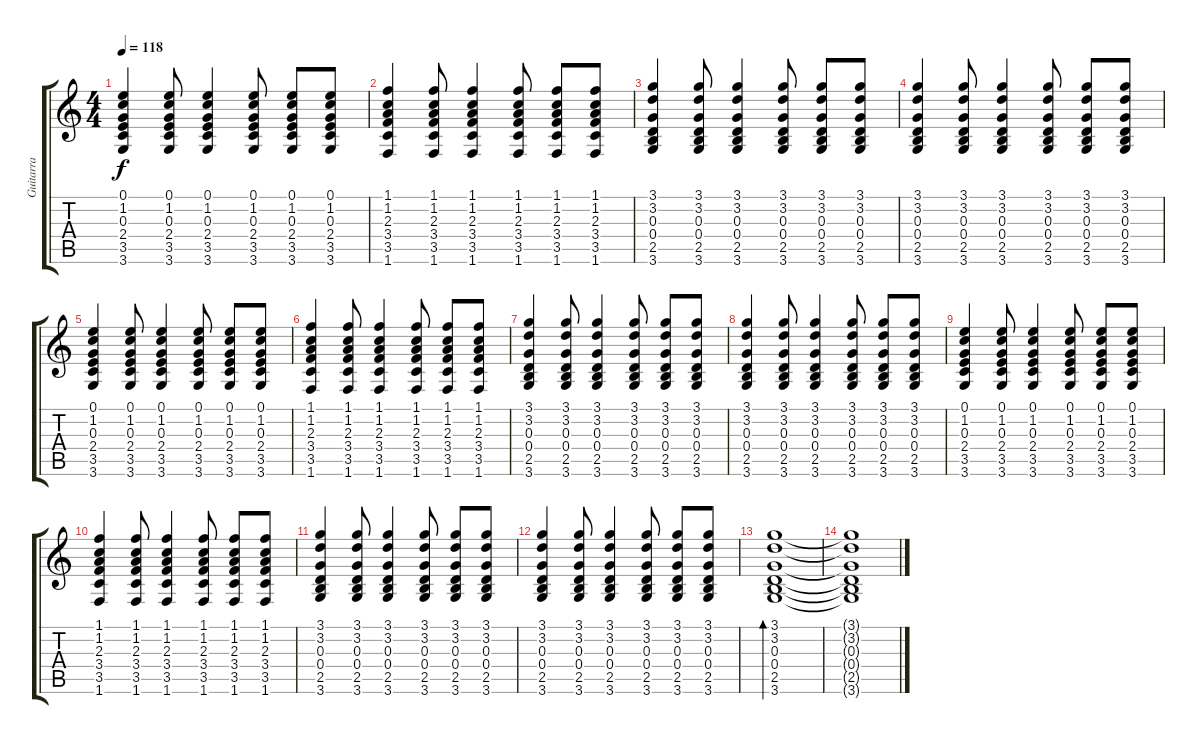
\track ("Guitarra" "Guitarra") {instrument acousticguitarsteel}
\staff {score tabs}
\tuning (E4 B3 G3 D3 A2 E2) {hide}
\ts (4 4)
\tempo 118
\clef g2
\ks c
(0.1 1.2 0.3 2.4 3.5 3.6).4{dy f} (0.1 1.2 0.3 2.4 3.5 3.6).8 (0.1 1.2 0.3 2.4 3.5 3.6).4 (0.1 1.2 0.3 2.4 3.5 3.6).8 (0.1 1.2 0.3 2.4 3.5 3.6).8 (0.1 1.2 0.3 2.4 3.5 3.6).8 |
(1.1 1.2 2.3 3.4 3.5 1.6).4 (1.1 1.2 2.3 3.4 3.5 1.6).8 (1.1 1.2 2.3 3.4 3.5 1.6).4 (1.1 1.2 2.3 3.4 3.5 1.6).8 (1.1 1.2 2.3 3.4 3.5 1.6).8 (1.1 1.2 2.3 3.4 3.5 1.6).8 |
(3.1 3.2 0.3 0.4 2.5 3.6).4 (3.1 3.2 0.3 0.4 2.5 3.6).8 (3.1 3.2 0.3 0.4 2.5 3.6).4 (3.1 3.2 0.3 0.4 2.5 3.6).8 (3.1 3.2 0.3 0.4 2.5 3.6).8 (3.1 3.2 0.3 0.4 2.5 3.6).8 |
(3.1 3.2 0.3 0.4 2.5 3.6).4 (3.1 3.2 0.3 0.4 2.5 3.6).8 (3.1 3.2 0.3 0.4 2.5 3.6).4 (3.1 3.2 0.3 0.4 2.5 3.6).8 (3.1 3.2 0.3 0.4 2.5 3.6).8 (3.1 3.2 0.3 0.4 2.5 3.6).8 |
(0.1 1.2 0.3 2.4 3.5 3.6).4 (0.1 1.2 0.3 2.4 3.5 3.6).8 (0.1 1.2 0.3 2.4 3.5 3.6).4 (0.1 1.2 0.3 2.4 3.5 3.6).8 (0.1 1.2 0.3 2.4 3.5 3.6).8 (0.1 1.2 0.3 2.4 3.5 3.6).8 |
(1.1 1.2 2.3 3.4 3.5 1.6).4 (1.1 1.2 2.3 3.4 3.5 1.6).8 (1.1 1.2 2.3 3.4 3.5 1.6).4 (1.1 1.2 2.3 3.4 3.5 1.6).8 (1.1 1.2 2.3 3.4 3.5 1.6).8 (1.1 1.2 2.3 3.4 3.5 1.6).8 |
(3.1 3.2 0.3 0.4 2.5 3.6).4 (3.1 3.2 0.3 0.4 2.5 3.6).8 (3.1 3.2 0.3 0.4 2.5 3.6).4 (3.1 3.2 0.3 0.4 2.5 3.6).8 (3.1 3.2 0.3 0.4 2.5 3.6).8 (3.1 3.2 0.3 0.4 2.5 3.6).8 |
(3.1 3.2 0.3 0.4 2.5 3.6).4 (3.1 3.2 0.3 0.4 2.5 3.6).8 (3.1 3.2 0.3 0.4 2.5 3.6).4 (3.1 3.2 0.3 0.4 2.5 3.6).8 (3.1 3.2 0.3 0.4 2.5 3.6).8 (3.1 3.2 0.3 0.4 2.5 3.6).8 |
(0.1 1.2 0.3 2.4 3.5 3.6).4 (0.1 1.2 0.3 2.4 3.5 3.6).8 (0.1 1.2 0.3 2.4 3.5 3.6).4 (0.1 1.2 0.3 2.4 3.5 3.6).8 (0.1 1.2 0.3 2.4 3.5 3.6).8 (0.1 1.2 0.3 2.4 3.5 3.6).8 |
(1.1 1.2 2.3 3.4 3.5 1.6).4 (1.1 1.2 2.3 3.4 3.5 1.6).8 (1.1 1.2 2.3 3.4 3.5 1.6).4 (1.1 1.2 2.3 3.4 3.5 1.6).8 (1.1 1.2 2.3 3.4 3.5 1.6).8 (1.1 1.2 2.3 3.4 3.5 1.6).8 |
(3.1 3.2 0.3 0.4 2.5 3.6).4 (3.1 3.2 0.3 0.4 2.5 3.6).8 (3.1 3.2 0.3 0.4 2.5 3.6).4 (3.1 3.2 0.3 0.4 2.5 3.6).8 (3.1 3.2 0.3 0.4 2.5 3.6).8 (3.1 3.2 0.3 0.4 2.5 3.6).8 |
(3.1 3.2 0.3 0.4 2.5 3.6).4 (3.1 3.2 0.3 0.4 2.5 3.6).8 (3.1 3.2 0.3 0.4 2.5 3.6).4 (3.1 3.2 0.3 0.4 2.5 3.6).8 (3.1 3.2 0.3 0.4 2.5 3.6).8 (3.1 3.2 0.3 0.4 2.5 3.6).8 |
(3.1 3.2 0.3 0.4 2.5 3.6).1{bd 60} |
(3.1{t} 3.2{t} 0.3{t} 0.4{t} 2.5{t} 3.6{t}).1
